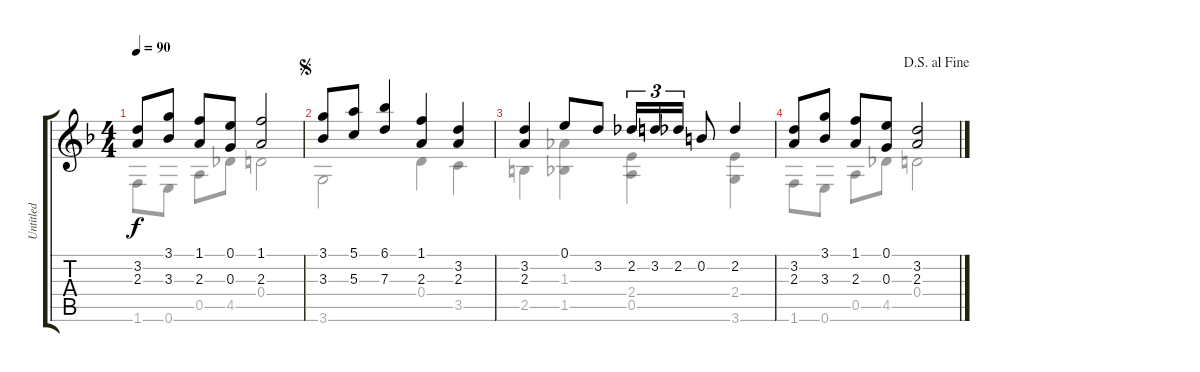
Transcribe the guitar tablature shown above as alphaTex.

\track ("Untitled" "Untitled") {instrument acousticguitarnylon}
\staff {score tabs}
\tuning (E4 B3 G3 D3 A2 E2) {hide}
\voice
\ts (4 4)
\tempo 90
\clef g2
\ks f
(3.2 2.3).8{dy f} (3.1 3.3).8 (1.1 2.3).8 (0.1 0.3).8 (1.1 2.3).2 |
\jump segno
(3.1 3.3).8 (5.1 5.3).8 (6.1 7.3).4 (1.1 2.3).4 (3.2 2.3).4 |
(3.2 2.3).4 0.1.8 3.2.8 2.2.16{tu (3 2)} 3.2.16{tu (3 2)} 2.2.16{tu (3 2)} 0.2.8 2.2.4 |
\jump dalsegnoalfine
(3.2 2.3).8 (3.1 3.3).8 (1.1 2.3).8 (0.1 0.3).8 (3.2 2.3).2
\voice
\clef g2
\ottava regular
\simile none
\ks f
1.6.8{dy f} 0.6.8 0.5.8 4.5.8 0.4.2 |
3.6.2 0.4.4 3.5.4 |
2.5.4 (1.3 1.5).4 (2.4 0.5).4 (2.4 3.6).4 |
1.6.8 0.6.8 0.5.8 4.5.8 0.4.2
